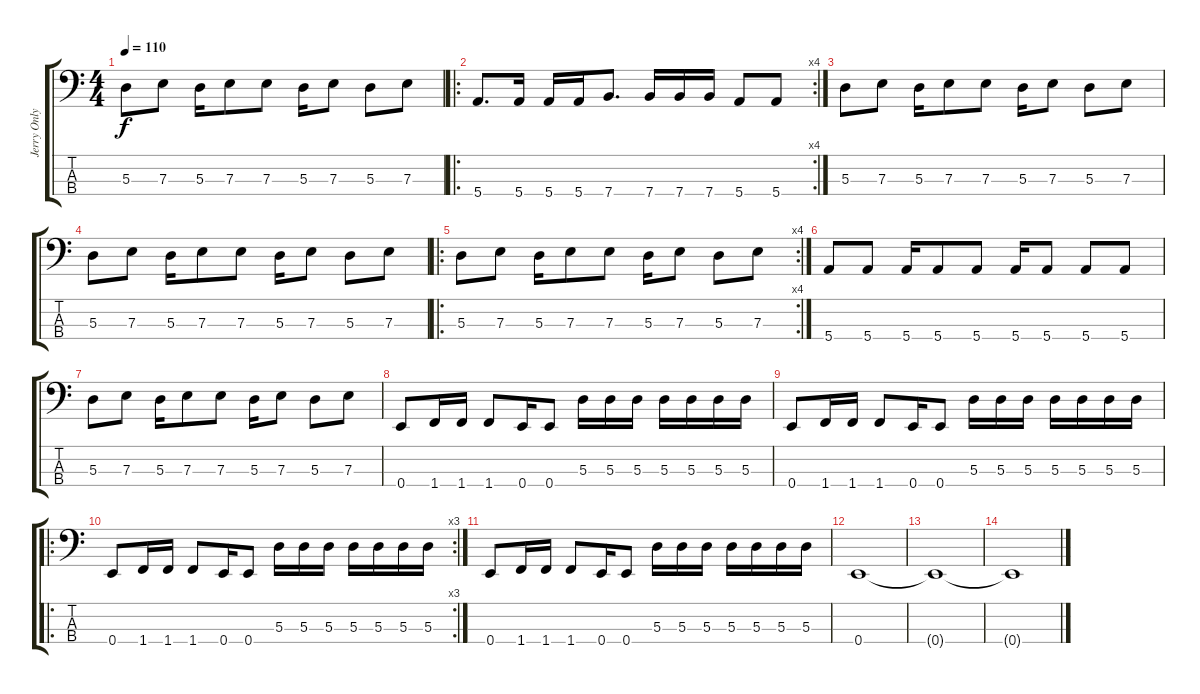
\track ("Jerry Only" "Jerry Only") {instrument electricbassfinger}
\staff {score tabs}
\tuning (G2 D2 A1 E1) {hide}
\ts (4 4)
\tempo 110
\clef f4
\ks c
5.3.8{dy f} 7.3.8 5.3.16 7.3.8 7.3.8 5.3.16 7.3.8 5.3.8 7.3.8 |
\ro
\rc 4
5.4.8{d} 5.4.16 5.4.16 5.4.16 7.4.8{d} 7.4.16 7.4.16 7.4.16 5.4.8 5.4.8 |
5.3.8 7.3.8 5.3.16 7.3.8 7.3.8 5.3.16 7.3.8 5.3.8 7.3.8 |
5.3.8 7.3.8 5.3.16 7.3.8 7.3.8 5.3.16 7.3.8 5.3.8 7.3.8 |
\ro
\rc 4
5.3.8 7.3.8 5.3.16 7.3.8 7.3.8 5.3.16 7.3.8 5.3.8 7.3.8 |
5.4.8 5.4.8 5.4.16 5.4.8 5.4.8 5.4.16 5.4.8 5.4.8 5.4.8 |
5.3.8 7.3.8 5.3.16 7.3.8 7.3.8 5.3.16 7.3.8 5.3.8 7.3.8 |
0.4.8 1.4.16 1.4.16 1.4.8 0.4.16 0.4.8 5.3.16 5.3.16 5.3.16 5.3.16 5.3.16 5.3.16 5.3.16 |
0.4.8 1.4.16 1.4.16 1.4.8 0.4.16 0.4.8 5.3.16 5.3.16 5.3.16 5.3.16 5.3.16 5.3.16 5.3.16 |
\ro
\rc 3
0.4.8 1.4.16 1.4.16 1.4.8 0.4.16 0.4.8 5.3.16 5.3.16 5.3.16 5.3.16 5.3.16 5.3.16 5.3.16 |
0.4.8 1.4.16 1.4.16 1.4.8 0.4.16 0.4.8 5.3.16 5.3.16 5.3.16 5.3.16 5.3.16 5.3.16 5.3.16 |
0.4.1{instrument lead8bassandlead} |
0.4{t}.1 |
0.4{t}.1
